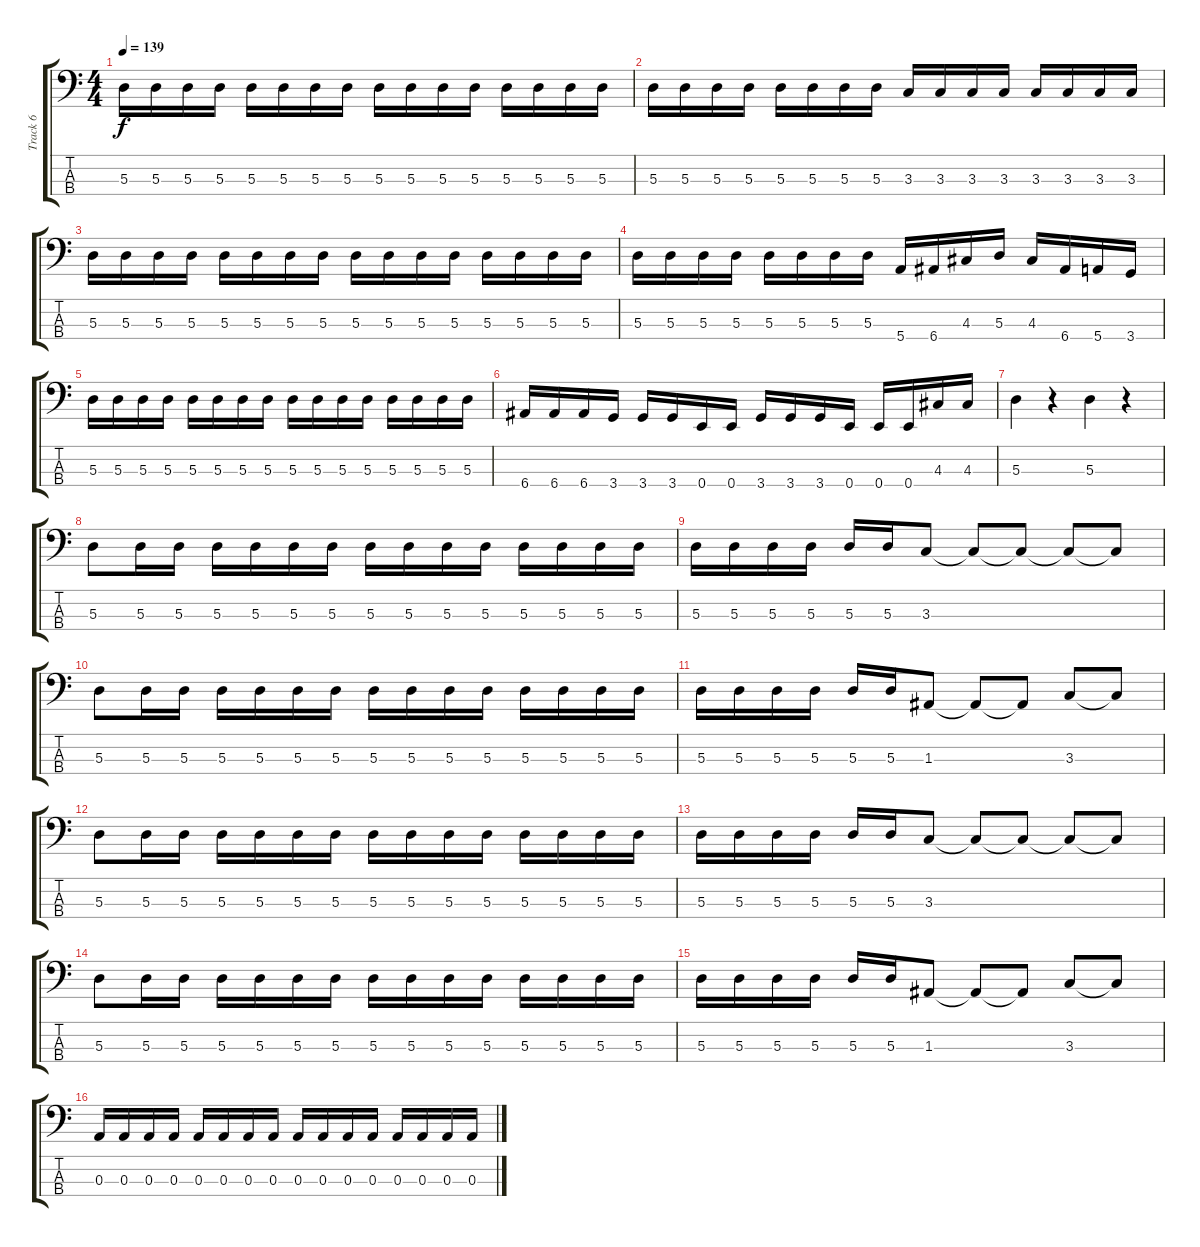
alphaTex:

\track ("Track 6" "Track 6") {instrument electricbasspick}
\staff {score tabs}
\tuning (G2 D2 A1 E1) {hide}
\ts (4 4)
\tempo 139
\clef f4
\ks c
5.3.16{dy f} 5.3.16 5.3.16 5.3.16 5.3.16 5.3.16 5.3.16 5.3.16 5.3.16 5.3.16 5.3.16 5.3.16 5.3.16 5.3.16 5.3.16 5.3.16 |
5.3.16 5.3.16 5.3.16 5.3.16 5.3.16 5.3.16 5.3.16 5.3.16 3.3.16 3.3.16 3.3.16 3.3.16 3.3.16 3.3.16 3.3.16 3.3.16 |
5.3.16 5.3.16 5.3.16 5.3.16 5.3.16 5.3.16 5.3.16 5.3.16 5.3.16 5.3.16 5.3.16 5.3.16 5.3.16 5.3.16 5.3.16 5.3.16 |
5.3.16 5.3.16 5.3.16 5.3.16 5.3.16 5.3.16 5.3.16 5.3.16 5.4.16 6.4.16 4.3.16 5.3.16 4.3.16 6.4.16 5.4.16 3.4.16 |
5.3.16 5.3.16 5.3.16 5.3.16 5.3.16 5.3.16 5.3.16 5.3.16 5.3.16 5.3.16 5.3.16 5.3.16 5.3.16 5.3.16 5.3.16 5.3.16 |
6.4.16 6.4.16 6.4.16 3.4.16 3.4.16 3.4.16 0.4.16 0.4.16 3.4.16 3.4.16 3.4.16 0.4.16 0.4.16 0.4.16 4.3.16 4.3.16 |
5.3.4 r.4 5.3.4 r.4 |
5.3.8 5.3.16 5.3.16 5.3.16 5.3.16 5.3.16 5.3.16 5.3.16 5.3.16 5.3.16 5.3.16 5.3.16 5.3.16 5.3.16 5.3.16 |
5.3.16 5.3.16 5.3.16 5.3.16 5.3.16 5.3.16 3.3.8 3.3{t}.8 3.3{t}.8 3.3{t}.8 3.3{t}.8 |
5.3.8 5.3.16 5.3.16 5.3.16 5.3.16 5.3.16 5.3.16 5.3.16 5.3.16 5.3.16 5.3.16 5.3.16 5.3.16 5.3.16 5.3.16 |
5.3.16 5.3.16 5.3.16 5.3.16 5.3.16 5.3.16 1.3.8 1.3{t}.8 1.3{t}.8 3.3.8 3.3{t}.8 |
5.3.8 5.3.16 5.3.16 5.3.16 5.3.16 5.3.16 5.3.16 5.3.16 5.3.16 5.3.16 5.3.16 5.3.16 5.3.16 5.3.16 5.3.16 |
5.3.16 5.3.16 5.3.16 5.3.16 5.3.16 5.3.16 3.3.8 3.3{t}.8 3.3{t}.8 3.3{t}.8 3.3{t}.8 |
5.3.8 5.3.16 5.3.16 5.3.16 5.3.16 5.3.16 5.3.16 5.3.16 5.3.16 5.3.16 5.3.16 5.3.16 5.3.16 5.3.16 5.3.16 |
5.3.16 5.3.16 5.3.16 5.3.16 5.3.16 5.3.16 1.3.8 1.3{t}.8 1.3{t}.8 3.3.8 3.3{t}.8 |
0.3.16 0.3.16 0.3.16 0.3.16 0.3.16 0.3.16 0.3.16 0.3.16 0.3.16 0.3.16 0.3.16 0.3.16 0.3.16 0.3.16 0.3.16 0.3.16
